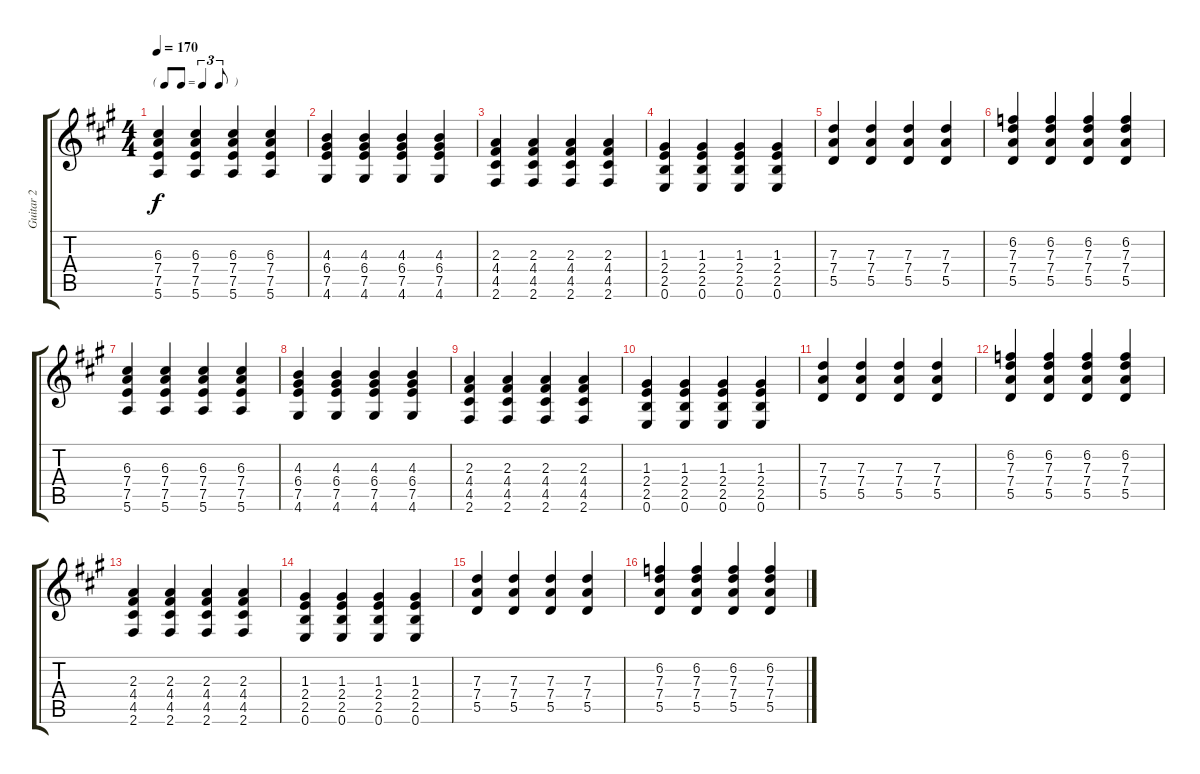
\track ("Guitar 2" "Guitar 2") {instrument overdrivenguitar}
\staff {score tabs}
\tuning (E4 B3 G3 D3 A2 E2) {hide}
\ts (4 4)
\tf triplet8th
\tempo 170
\clef g2
\ks a
(6.3 7.4 7.5 5.6).4{dy f} (6.3 7.4 7.5 5.6).4 (6.3 7.4 7.5 5.6).4 (6.3 7.4 7.5 5.6).4 |
(4.3 6.4 7.5 4.6).4 (4.3 6.4 7.5 4.6).4 (4.3 6.4 7.5 4.6).4 (4.3 6.4 7.5 4.6).4 |
(2.3 4.4 4.5 2.6).4 (2.3 4.4 4.5 2.6).4 (2.3 4.4 4.5 2.6).4 (2.3 4.4 4.5 2.6).4 |
(1.3 2.4 2.5 0.6).4 (1.3 2.4 2.5 0.6).4 (1.3 2.4 2.5 0.6).4 (1.3 2.4 2.5 0.6).4 |
(7.3 7.4 5.5).4 (7.3 7.4 5.5).4 (7.3 7.4 5.5).4 (7.3 7.4 5.5).4 |
(6.2 7.3 7.4 5.5).4 (6.2 7.3 7.4 5.5).4 (6.2 7.3 7.4 5.5).4 (6.2 7.3 7.4 5.5).4 |
(6.3 7.4 7.5 5.6).4 (6.3 7.4 7.5 5.6).4 (6.3 7.4 7.5 5.6).4 (6.3 7.4 7.5 5.6).4 |
(4.3 6.4 7.5 4.6).4 (4.3 6.4 7.5 4.6).4 (4.3 6.4 7.5 4.6).4 (4.3 6.4 7.5 4.6).4 |
(2.3 4.4 4.5 2.6).4 (2.3 4.4 4.5 2.6).4 (2.3 4.4 4.5 2.6).4 (2.3 4.4 4.5 2.6).4 |
(1.3 2.4 2.5 0.6).4 (1.3 2.4 2.5 0.6).4 (1.3 2.4 2.5 0.6).4 (1.3 2.4 2.5 0.6).4 |
(7.3 7.4 5.5).4 (7.3 7.4 5.5).4 (7.3 7.4 5.5).4 (7.3 7.4 5.5).4 |
(6.2 7.3 7.4 5.5).4 (6.2 7.3 7.4 5.5).4 (6.2 7.3 7.4 5.5).4 (6.2 7.3 7.4 5.5).4 |
(2.3 4.4 4.5 2.6).4 (2.3 4.4 4.5 2.6).4{volume 13} (2.3 4.4 4.5 2.6).4 (2.3 4.4 4.5 2.6).4 |
(1.3 2.4 2.5 0.6).4 (1.3 2.4 2.5 0.6).4 (1.3 2.4 2.5 0.6).4 (1.3 2.4 2.5 0.6).4 |
(7.3 7.4 5.5).4 (7.3 7.4 5.5).4 (7.3 7.4 5.5).4 (7.3 7.4 5.5).4 |
(6.2 7.3 7.4 5.5).4 (6.2 7.3 7.4 5.5).4 (6.2 7.3 7.4 5.5).4 (6.2 7.3 7.4 5.5).4
